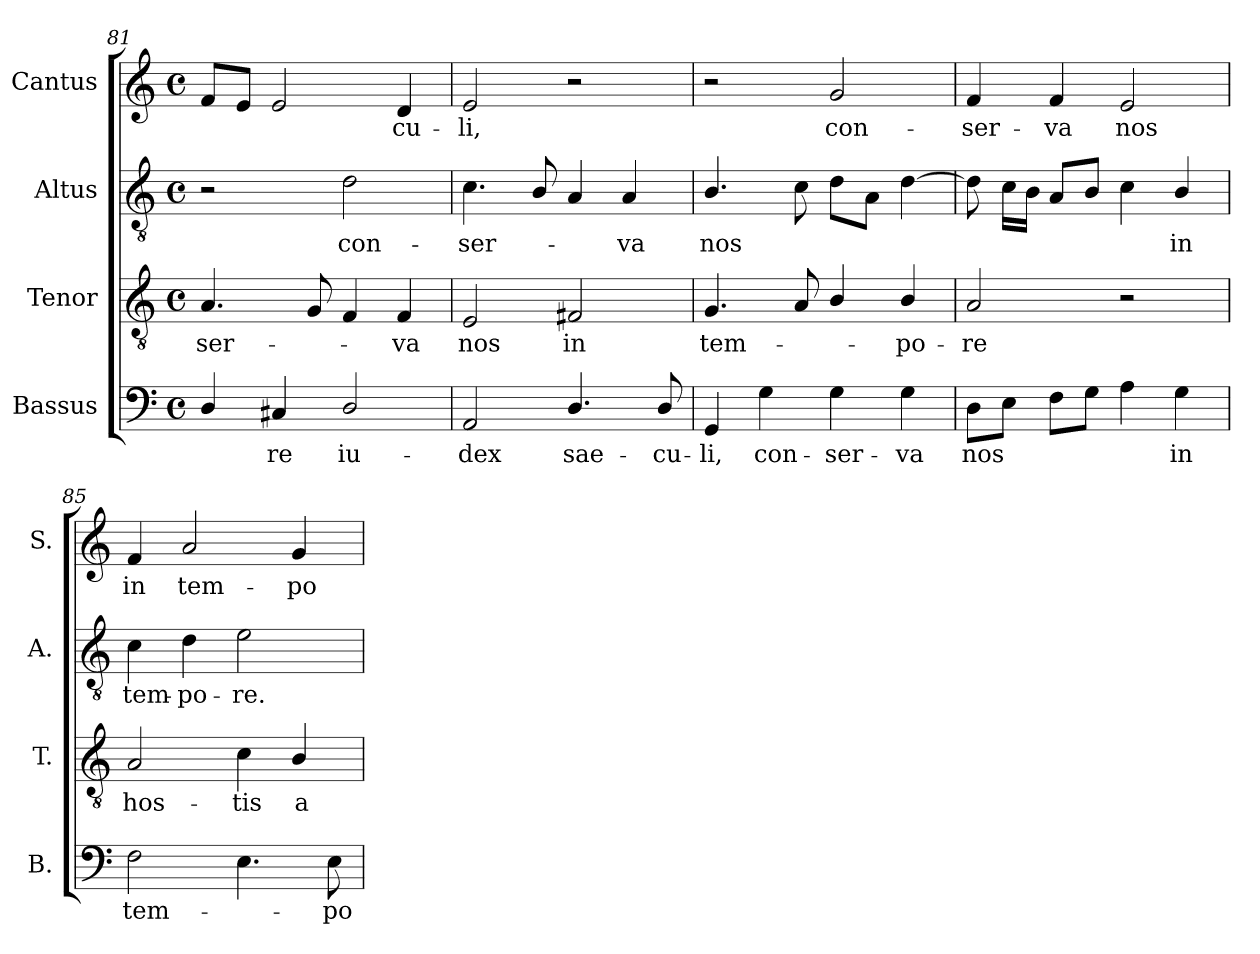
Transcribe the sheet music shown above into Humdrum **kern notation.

**kern	**text	**kern	**text	**kern	**text	**kern	**text
*part4	*part4	*part3	*part3	*part2	*part2	*part1	*part1
*staff4	*staff4	*staff3	*staff3	*staff2	*staff2	*staff1	*staff1
*I"Bassus	*	*I"Tenor	*	*I"Altus	*	*I"Cantus	*
*I'B.	*	*I'T.	*	*I'A.	*	*I'S.	*
!!LO:LB:g=z
*clefF4	*	*clefGv2	*	*clefGv2	*	*clefG2	*
*	*	*ITrd7c12	*	*ITrd7c12	*	*	*
*k[]	*	*k[]	*	*k[]	*	*k[]	*
*C:	*	*C:	*	*C:	*	*C:	*
*M4/4	*	*M4/4	*	*M4/4	*	*M4/4	*
*met(c)	*	*met(c)	*	*met(c)	*	*met(c)	*
=81	=81	=81	=81	=81	=81	=81	=81
!	!	!	!LO:LY:b:color=#000000	!	!	!	!
4Di/	.	4.AAi/	-ser-	2r	.	8fi/L	.
.	.	.	.	.	.	8ei/J	.
!	!LO:LY:b:color=#000000	!	!	!	!	!	!
4C#Xi/	-re	.	.	.	.	2ei/	.
.	.	8GGi/	.	.	.	.	.
!	!LO:LY:b:color=#000000	!	!	!	!	!	!
!	!	!	!	!	!LO:LY:b:color=#000000	!	!
2Di/	iu-	4FFi/	.	2Di\	con-	.	.
!	!	!	!LO:LY:b:color=#000000	!	!	!	!
!	!	!	!	!	!	!	!LO:LY:b:color=#000000
.	.	4FFi/	-va	.	.	4di/	-cu-
=82	=82	=82	=82	=82	=82	=82	=82
!	!LO:LY:b:color=#000000	!	!	!	!	!	!
!	!	!	!LO:LY:b:color=#000000	!	!	!	!
!	!	!	!	!	!LO:LY:b:color=#000000	!	!
!	!	!	!	!	!	!	!LO:LY:b:color=#000000
2AAi/	-dex	2EEi/	nos	4.Ci\	-ser-	2ei/	-li,
.	.	.	.	8BBi/	.	.	.
!	!LO:LY:b:color=#000000	!	!	!	!	!	!
!	!	!	!LO:LY:b:color=#000000	!	!	!	!
4.Di/	sae-	2FF#Xi/	in	4AAi/	.	2r	.
!	!	!	!	!	!LO:LY:b:color=#000000	!	!
.	.	.	.	4AAi/	-va	.	.
!	!LO:LY:b:color=#000000	!	!	!	!	!	!
8Di/	-cu-	.	.	.	.	.	.
=83	=83	=83	=83	=83	=83	=83	=83
!	!LO:LY:b:color=#000000	!	!	!	!	!	!
!	!	!	!LO:LY:b:color=#000000	!	!	!	!
!	!	!	!	!	!LO:LY:b:color=#000000	!	!
4GGi/	-li,	4.GGi/	tem-	4.BBi/	nos	2r	.
!	!LO:LY:b:color=#000000	!	!	!	!	!	!
4Gi\	con-	.	.	.	.	.	.
.	.	8AAi/	.	8Ci\	.	.	.
!	!LO:LY:b:color=#000000	!	!	!	!	!	!
!	!	!	!	!	!	!	!LO:LY:b:color=#000000
4Gi\	-ser-	4BBi/	.	8Di\L	.	2gi/	con-
.	.	.	.	8AAi\J	.	.	.
!	!LO:LY:b:color=#000000	!	!	!	!	!	!
!	!	!	!LO:LY:b:color=#000000	!	!	!	!
4Gi\	-va	4BBi/	-po-	[4Di\	.	.	.
=84	=84	=84	=84	=84	=84	=84	=84
!	!LO:LY:b:color=#000000	!	!	!	!	!	!
!	!	!	!LO:LY:b:color=#000000	!	!	!	!
!	!	!	!	!	!	!	!LO:LY:b:color=#000000
8Di\L	nos	2AAi/	-re	8Di\]	.	4fi/	-ser-
8Ei\J	.	.	.	16Ci\LL	.	.	.
.	.	.	.	16BBi\JJ	.	.	.
!	!	!	!	!	!	!	!LO:LY:b:color=#000000
8Fi\L	.	.	.	8AAi/L	.	4fi/	-va
8Gi\J	.	.	.	8BBi/J	.	.	.
!	!	!	!	!	!	!	!LO:LY:b:color=#000000
4Ai\	.	2r	.	4Ci\	.	2ei/	nos
!	!LO:LY:b:color=#000000	!	!	!	!	!	!
!	!	!	!	!	!LO:LY:b:color=#000000	!	!
4Gi\	in	.	.	4BBi/	in	.	.
=85	=85	=85	=85	=85	=85	=85	=85
!	!LO:LY:b:color=#000000	!	!	!	!	!	!
!	!	!	!LO:LY:b:color=#000000	!	!	!	!
!	!	!	!	!	!LO:LY:b:color=#000000	!	!
!	!	!	!	!	!	!	!LO:LY:b:color=#000000
2Fi\	tem-	2AAi/	hos-	4Ci\	tem-	4fi/	in
!	!	!	!	!	!LO:LY:b:color=#000000	!	!
!	!	!	!	!	!	!	!LO:LY:b:color=#000000
.	.	.	.	4Di\	-po-	2ai/	tem-
!	!	!	!LO:LY:b:color=#000000	!	!	!	!
!	!	!	!	!	!LO:LY:b:color=#000000	!	!
4.Ei\	.	4Ci\	-tis	2Ei\	-re.	.	.
!	!	!	!LO:LY:b:color=#000000	!	!	!	!
!	!	!	!	!	!	!	!LO:LY:b:color=#000000
.	.	4BBi/	a	.	.	4gi/	-po-
!	!LO:LY:b:color=#000000	!	!	!	!	!	!
8Ei\	-po-	.	.	.	.	.	.
=	=	=	=	=	=	=	=
*-	*-	*-	*-	*-	*-	*-	*-
